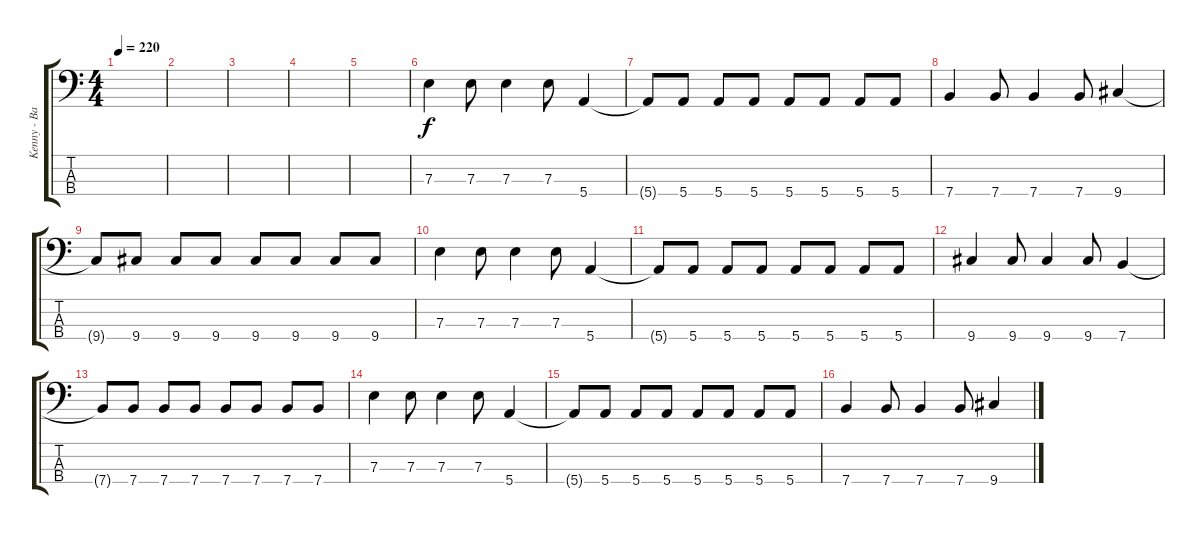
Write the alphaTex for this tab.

\track ("Kenny - Bass" "Kenny - Ba") {instrument electricbasspick}
\staff {score tabs}
\tuning (G2 D2 A1 E1) {hide}
\ts (4 4)
\tempo 220
\clef f4
\ks c
|
|
|
|
|
7.3.4 7.3.8 7.3.4 7.3.8 5.4.4 |
5.4{t}.8 5.4.8 5.4.8 5.4.8 5.4.8 5.4.8 5.4.8 5.4.8 |
7.4.4 7.4.8 7.4.4 7.4.8 9.4.4 |
9.4{t}.8 9.4.8 9.4.8 9.4.8 9.4.8 9.4.8 9.4.8 9.4.8 |
7.3.4 7.3.8 7.3.4 7.3.8 5.4.4 |
5.4{t}.8 5.4.8 5.4.8 5.4.8 5.4.8 5.4.8 5.4.8 5.4.8 |
9.4.4 9.4.8 9.4.4 9.4.8 7.4.4 |
7.4{t}.8 7.4.8 7.4.8 7.4.8 7.4.8 7.4.8 7.4.8 7.4.8 |
7.3.4 7.3.8 7.3.4 7.3.8 5.4.4 |
5.4{t}.8 5.4.8 5.4.8 5.4.8 5.4.8 5.4.8 5.4.8 5.4.8 |
7.4.4 7.4.8 7.4.4 7.4.8 9.4.4
